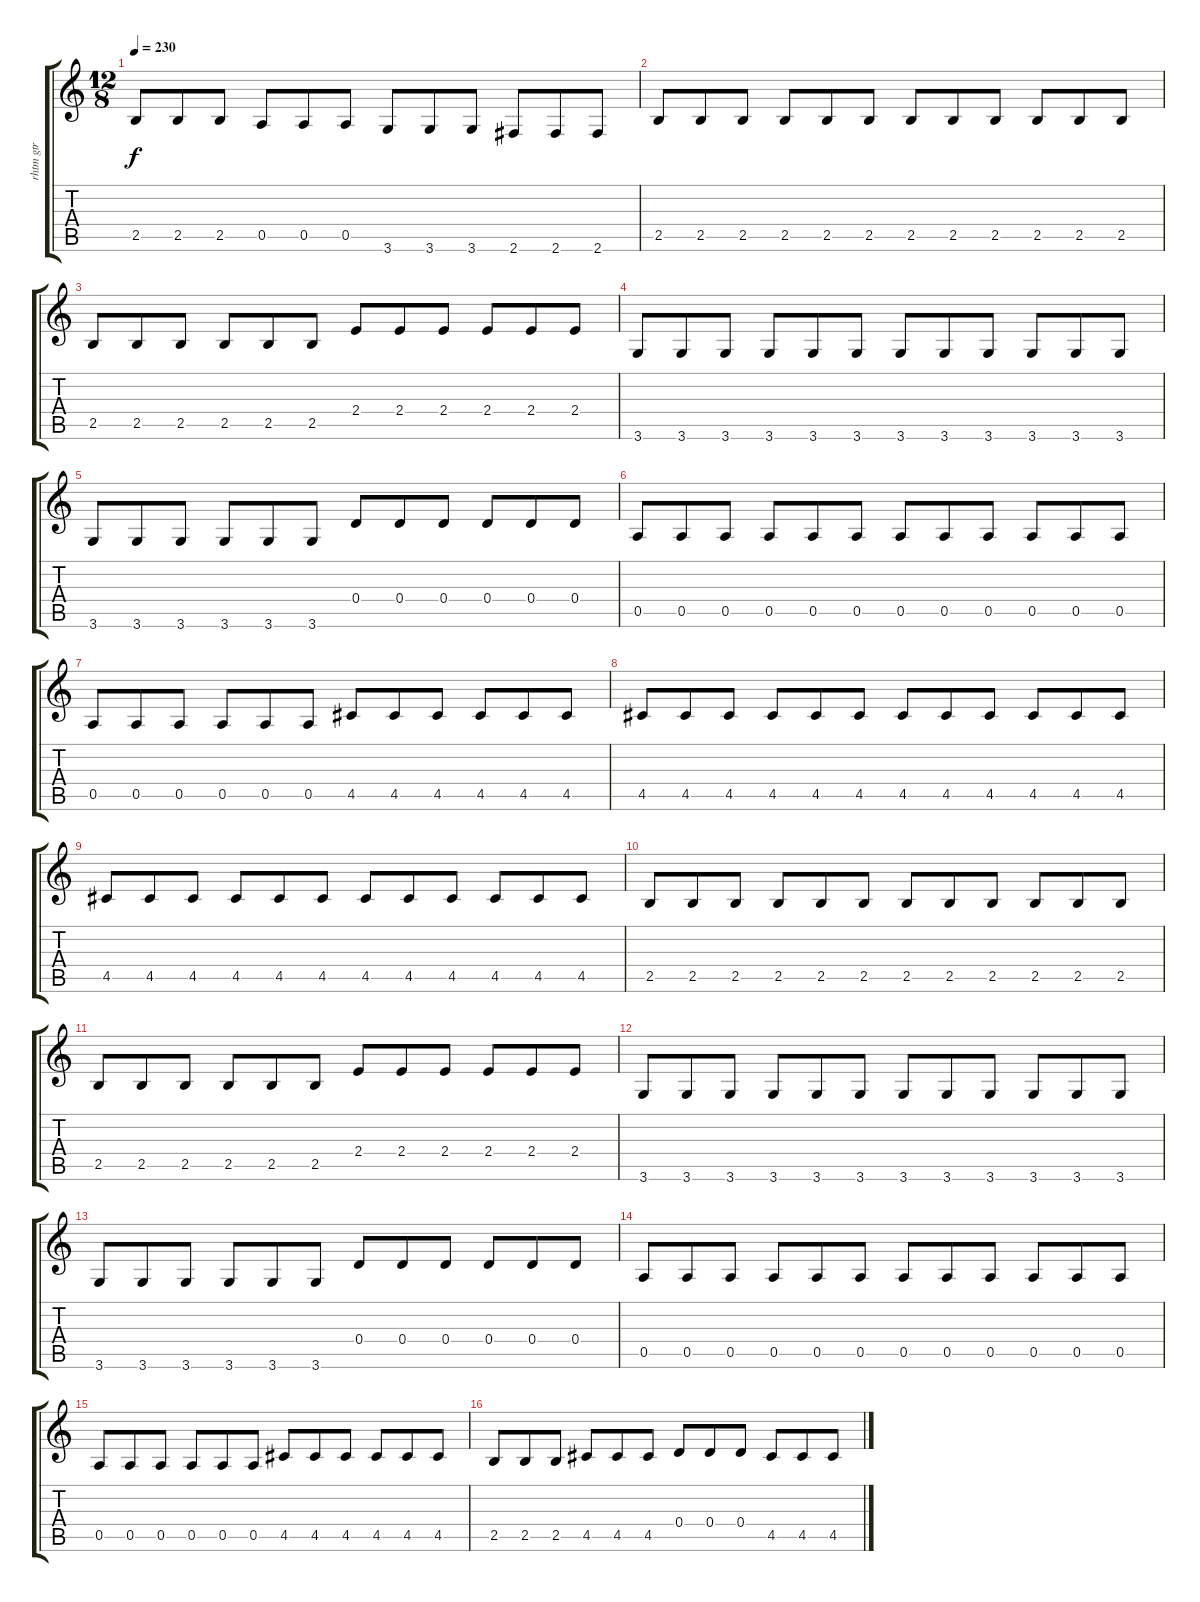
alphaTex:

\track ("rhtm gtr" "rhtm gtr") {instrument distortionguitar}
\staff {score tabs}
\tuning (E4 B3 G3 D3 A2 E2) {hide}
\ts (12 8)
\tempo 230
\clef g2
\ks c
2.5.8{dy f} 2.5.8 2.5.8 0.5.8 0.5.8 0.5.8 3.6.8 3.6.8 3.6.8 2.6.8 2.6.8 2.6.8 |
2.5.8 2.5.8 2.5.8 2.5.8 2.5.8 2.5.8 2.5.8 2.5.8 2.5.8 2.5.8 2.5.8 2.5.8 |
2.5.8 2.5.8 2.5.8 2.5.8 2.5.8 2.5.8 2.4.8 2.4.8 2.4.8 2.4.8 2.4.8 2.4.8 |
3.6.8 3.6.8 3.6.8 3.6.8 3.6.8 3.6.8 3.6.8 3.6.8 3.6.8 3.6.8 3.6.8 3.6.8 |
3.6.8 3.6.8 3.6.8 3.6.8 3.6.8 3.6.8 0.4.8 0.4.8 0.4.8 0.4.8 0.4.8 0.4.8 |
0.5.8 0.5.8 0.5.8 0.5.8 0.5.8 0.5.8 0.5.8 0.5.8 0.5.8 0.5.8 0.5.8 0.5.8 |
0.5.8 0.5.8 0.5.8 0.5.8 0.5.8 0.5.8 4.5.8 4.5.8 4.5.8 4.5.8 4.5.8 4.5.8 |
4.5.8 4.5.8 4.5.8 4.5.8 4.5.8 4.5.8 4.5.8 4.5.8 4.5.8 4.5.8 4.5.8 4.5.8 |
4.5.8 4.5.8 4.5.8 4.5.8 4.5.8 4.5.8 4.5.8 4.5.8 4.5.8 4.5.8 4.5.8 4.5.8 |
2.5.8 2.5.8 2.5.8 2.5.8 2.5.8 2.5.8 2.5.8 2.5.8 2.5.8 2.5.8 2.5.8 2.5.8 |
2.5.8 2.5.8 2.5.8 2.5.8 2.5.8 2.5.8 2.4.8 2.4.8 2.4.8 2.4.8 2.4.8 2.4.8 |
3.6.8 3.6.8 3.6.8 3.6.8 3.6.8 3.6.8 3.6.8 3.6.8 3.6.8 3.6.8 3.6.8 3.6.8 |
3.6.8 3.6.8 3.6.8 3.6.8 3.6.8 3.6.8 0.4.8 0.4.8 0.4.8 0.4.8 0.4.8 0.4.8 |
0.5.8 0.5.8 0.5.8 0.5.8 0.5.8 0.5.8 0.5.8 0.5.8 0.5.8 0.5.8 0.5.8 0.5.8 |
0.5.8 0.5.8 0.5.8 0.5.8 0.5.8 0.5.8 4.5.8 4.5.8 4.5.8 4.5.8 4.5.8 4.5.8 |
2.5.8 2.5.8 2.5.8 4.5.8 4.5.8 4.5.8 0.4.8 0.4.8 0.4.8 4.5.8 4.5.8 4.5.8
